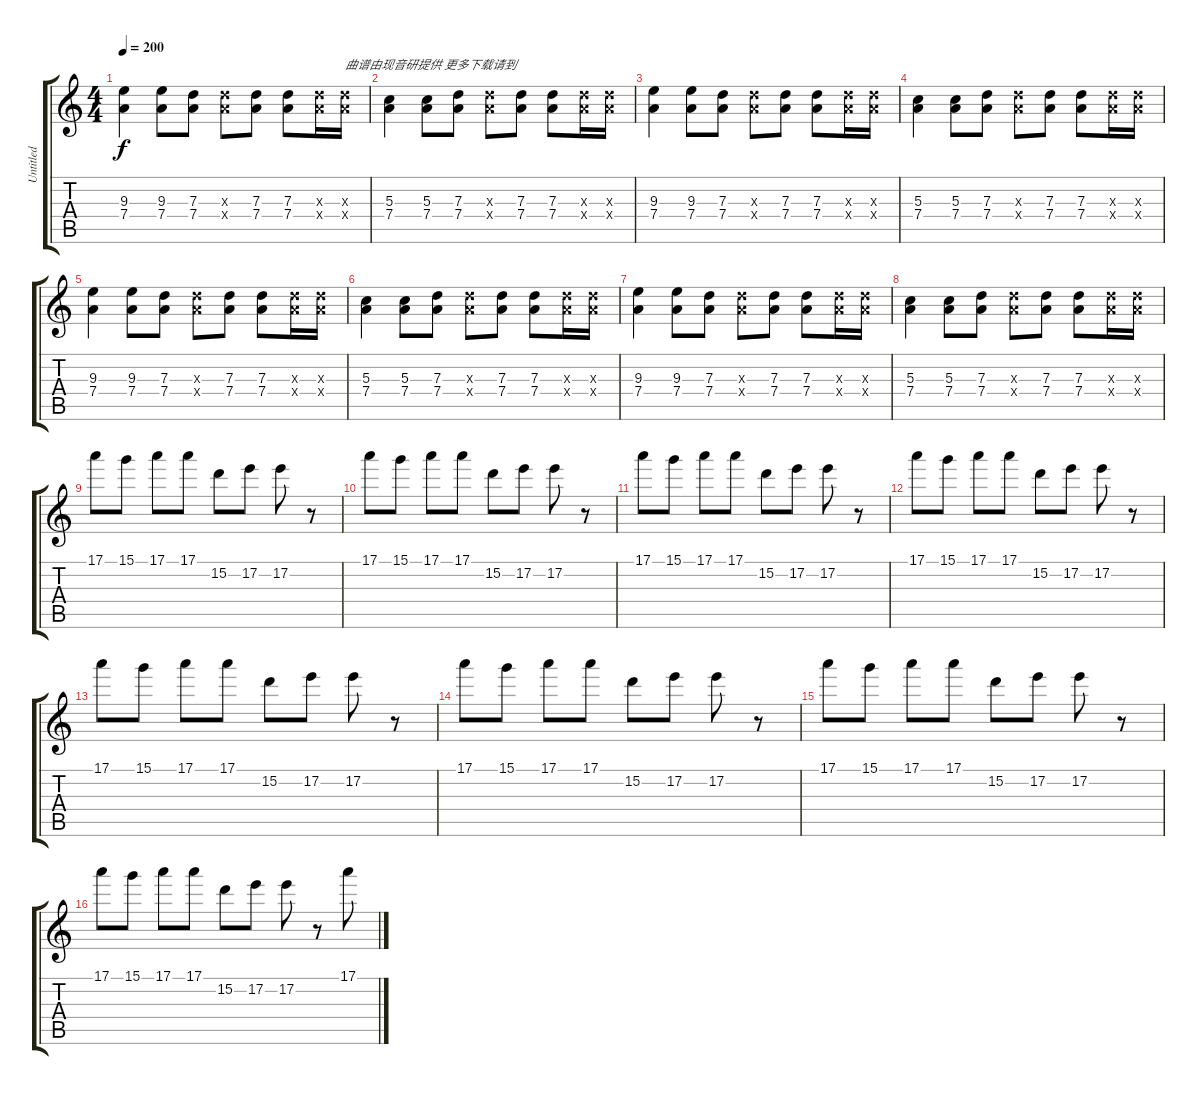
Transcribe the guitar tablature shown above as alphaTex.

\track ("Untitled" "Untitled") {instrument distortionguitar}
\staff {score tabs}
\tuning (E4 B3 G3 D3 A2 E2) {hide}
\ts (4 4)
\tempo 200
\clef g2
\ks c
(9.3 7.4).4{dy f instrument distortionguitar} (9.3 7.4).8 (7.3 7.4).8 (7.3{x} 7.4{x}).8 (7.3 7.4).8 (7.3 7.4).8 (7.3{x} 7.4{x}).16 (7.3{x} 7.4{x}).16{txt "曲谱由现音研提供 更多下载请到"} |
(5.3 7.4).4 (5.3 7.4).8 (7.3 7.4).8 (7.3{x} 7.4{x}).8 (7.3 7.4).8 (7.3 7.4).8 (7.3{x} 7.4{x}).16 (7.3{x} 7.4{x}).16 |
(9.3 7.4).4 (9.3 7.4).8 (7.3 7.4).8 (7.3{x} 7.4{x}).8 (7.3 7.4).8 (7.3 7.4).8 (7.3{x} 7.4{x}).16 (7.3{x} 7.4{x}).16 |
(5.3 7.4).4 (5.3 7.4).8 (7.3 7.4).8 (7.3{x} 7.4{x}).8 (7.3 7.4).8 (7.3 7.4).8 (7.3{x} 7.4{x}).16 (7.3{x} 7.4{x}).16 |
(9.3 7.4).4 (9.3 7.4).8 (7.3 7.4).8 (7.3{x} 7.4{x}).8 (7.3 7.4).8 (7.3 7.4).8 (7.3{x} 7.4{x}).16 (7.3{x} 7.4{x}).16 |
(5.3 7.4).4 (5.3 7.4).8 (7.3 7.4).8 (7.3{x} 7.4{x}).8 (7.3 7.4).8 (7.3 7.4).8 (7.3{x} 7.4{x}).16 (7.3{x} 7.4{x}).16 |
(9.3 7.4).4 (9.3 7.4).8 (7.3 7.4).8 (7.3{x} 7.4{x}).8 (7.3 7.4).8 (7.3 7.4).8 (7.3{x} 7.4{x}).16 (7.3{x} 7.4{x}).16 |
(5.3 7.4).4 (5.3 7.4).8 (7.3 7.4).8 (7.3{x} 7.4{x}).8 (7.3 7.4).8 (7.3 7.4).8 (7.3{x} 7.4{x}).16 (7.3{x} 7.4{x}).16 |
17.1.8 15.1.8 17.1.8 17.1.8 15.2.8 17.2.8 17.2.8 r.8 |
17.1.8 15.1.8 17.1.8 17.1.8 15.2.8 17.2.8 17.2.8 r.8 |
17.1.8 15.1.8 17.1.8 17.1.8 15.2.8 17.2.8 17.2.8 r.8 |
17.1.8 15.1.8 17.1.8 17.1.8 15.2.8 17.2.8 17.2.8 r.8 |
17.1.8 15.1.8 17.1.8 17.1.8 15.2.8 17.2.8 17.2.8 r.8 |
17.1.8 15.1.8 17.1.8 17.1.8 15.2.8 17.2.8 17.2.8 r.8 |
17.1.8 15.1.8 17.1.8 17.1.8 15.2.8 17.2.8 17.2.8 r.8 |
17.1.8 15.1.8 17.1.8 17.1.8 15.2.8 17.2.8 17.2.8 r.8 17.1.8
